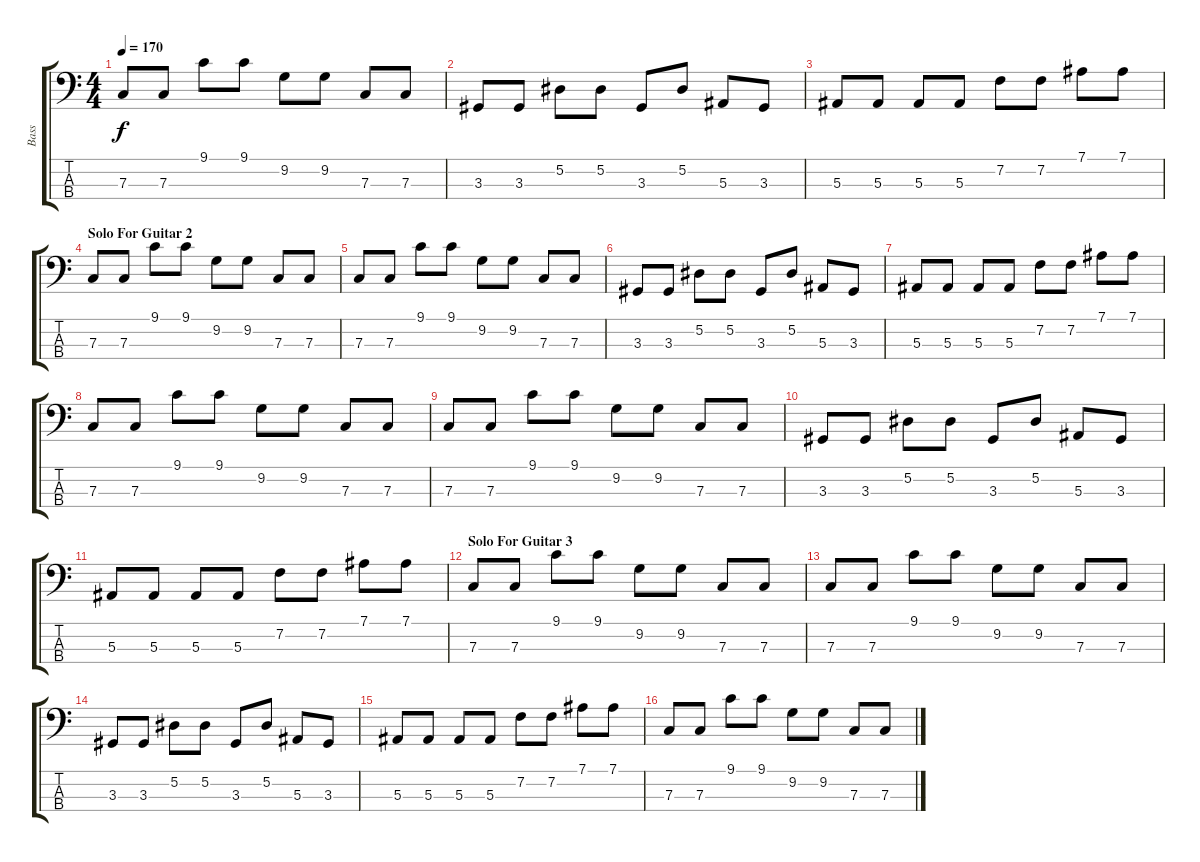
\track ("Bass" "Bass") {instrument electricbassfinger}
\staff {score tabs}
\tuning (Eb2 Bb1 F1 C1) {hide}
\ts (4 4)
\tempo 170
\clef f4
\ks c
7.3.8{dy f} 7.3.8 9.1.8 9.1.8 9.2.8 9.2.8 7.3.8 7.3.8 |
3.3.8 3.3.8 5.2.8 5.2.8 3.3.8 5.2.8 5.3.8 3.3.8 |
5.3.8 5.3.8 5.3.8 5.3.8 7.2.8 7.2.8 7.1.8 7.1.8 |
\section ("" "Solo For Guitar 2")
7.3.8 7.3.8 9.1.8 9.1.8 9.2.8 9.2.8 7.3.8 7.3.8 |
7.3.8 7.3.8 9.1.8 9.1.8 9.2.8 9.2.8 7.3.8 7.3.8 |
3.3.8 3.3.8 5.2.8 5.2.8 3.3.8 5.2.8 5.3.8 3.3.8 |
5.3.8 5.3.8 5.3.8 5.3.8 7.2.8 7.2.8 7.1.8 7.1.8 |
7.3.8 7.3.8 9.1.8 9.1.8 9.2.8 9.2.8 7.3.8 7.3.8 |
7.3.8 7.3.8 9.1.8 9.1.8 9.2.8 9.2.8 7.3.8 7.3.8 |
3.3.8 3.3.8 5.2.8 5.2.8 3.3.8 5.2.8 5.3.8 3.3.8 |
5.3.8 5.3.8 5.3.8 5.3.8 7.2.8 7.2.8 7.1.8 7.1.8 |
\section ("" "Solo For Guitar 3")
7.3.8 7.3.8 9.1.8 9.1.8 9.2.8 9.2.8 7.3.8 7.3.8 |
7.3.8 7.3.8 9.1.8 9.1.8 9.2.8 9.2.8 7.3.8 7.3.8 |
3.3.8 3.3.8 5.2.8 5.2.8 3.3.8 5.2.8 5.3.8 3.3.8 |
5.3.8 5.3.8 5.3.8 5.3.8 7.2.8 7.2.8 7.1.8 7.1.8 |
7.3.8 7.3.8 9.1.8 9.1.8 9.2.8 9.2.8 7.3.8 7.3.8
